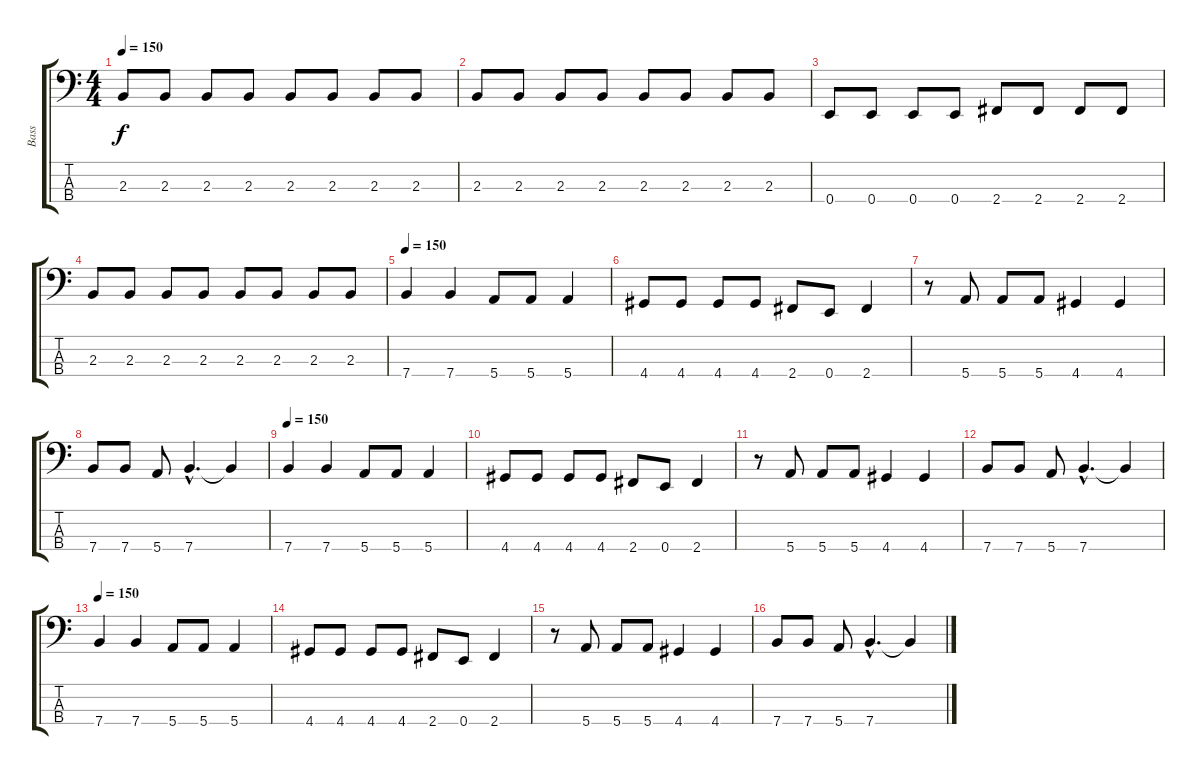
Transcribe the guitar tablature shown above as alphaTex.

\track ("Bass" "Bass") {instrument electricbassfinger}
\staff {score tabs}
\tuning (G2 D2 A1 E1) {hide}
\ts (4 4)
\tempo 150
\clef f4
\ks c
2.3.8{dy f} 2.3.8 2.3.8 2.3.8 2.3.8 2.3.8 2.3.8 2.3.8 |
2.3.8 2.3.8 2.3.8 2.3.8 2.3.8 2.3.8 2.3.8 2.3.8 |
0.4.8 0.4.8 0.4.8 0.4.8 2.4.8 2.4.8 2.4.8 2.4.8 |
2.3.8 2.3.8 2.3.8 2.3.8 2.3.8 2.3.8 2.3.8 2.3.8 |
\tempo 150
7.4.4 7.4.4 5.4.8 5.4.8 5.4.4 |
4.4.8 4.4.8 4.4.8 4.4.8 2.4.8 0.4.8 2.4.4 |
r.8 5.4.8 5.4.8 5.4.8 4.4.4 4.4.4 |
7.4.8 7.4.8 5.4.8 7.4{hac}.4{d} 7.4{t}.4 |
\tempo 150
7.4.4 7.4.4 5.4.8 5.4.8 5.4.4 |
4.4.8 4.4.8 4.4.8 4.4.8 2.4.8 0.4.8 2.4.4 |
r.8 5.4.8 5.4.8 5.4.8 4.4.4 4.4.4 |
7.4.8 7.4.8 5.4.8 7.4{hac}.4{d} 7.4{t}.4 |
\tempo 150
7.4.4 7.4.4 5.4.8 5.4.8 5.4.4 |
4.4.8 4.4.8 4.4.8 4.4.8 2.4.8 0.4.8 2.4.4 |
r.8 5.4.8 5.4.8 5.4.8 4.4.4 4.4.4 |
7.4.8 7.4.8 5.4.8 7.4{hac}.4{d} 7.4{t}.4
